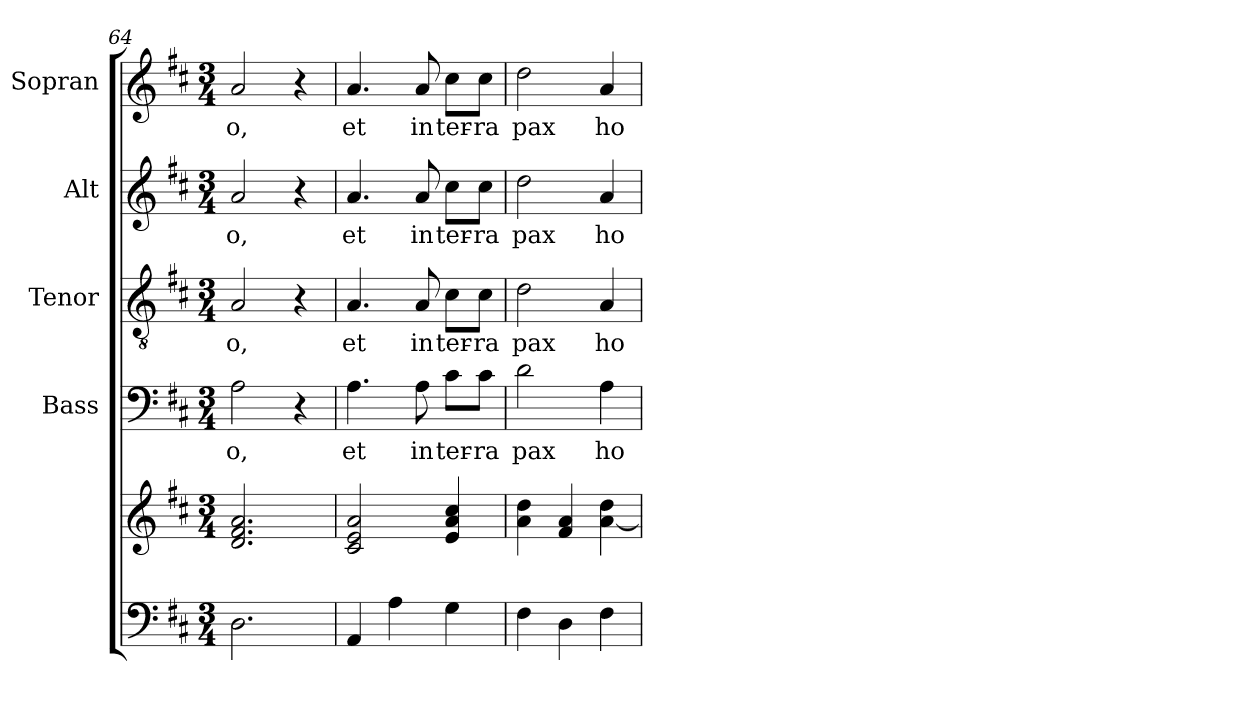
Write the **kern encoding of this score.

**kern	**kern	**kern	**text	**kern	**text	**kern	**text	**kern	**text
*part5	*part5	*part4	*part4	*part3	*part3	*part2	*part2	*part1	*part1
*staff6	*staff5	*staff4	*staff4	*staff3	*staff3	*staff2	*staff2	*staff1	*staff1
*	*	*I"Bass	*	*I"Tenor	*	*I"Alt	*	*I"Sopran	*
*	*	*I'B.	*	*I'T.	*	*I'A.	*	*I'S.	*
*clefF4	*clefG2	*clefF4	*	*clefGv2	*	*clefG2	*	*clefG2	*
*k[f#c#]	*k[f#c#]	*k[f#c#]	*	*k[f#c#]	*	*k[f#c#]	*	*k[f#c#]	*
*D:	*D:	*D:	*	*D:	*	*D:	*	*D:	*
*M3/4	*M3/4	*M3/4	*	*M3/4	*	*M3/4	*	*M3/4	*
=64	=64	=64	=64	=64	=64	=64	=64	=64	=64
!	!	!	!LO:LY:b	!	!LO:LY:b	!	!LO:LY:b	!	!LO:LY:b
2.D\	2.d/ 2.f#/ 2.a/	2A\	-o,	2A/	-o,	2a/	-o,	2a/	-o,
.	.	4r	.	4r	.	4r	.	4r	.
=65	=65	=65	=65	=65	=65	=65	=65	=65	=65
!	!	!	!LO:LY:b	!	!LO:LY:b	!	!LO:LY:b	!	!LO:LY:b
4AA/	2c#/ 2e/ 2a/	4.A\	et	4.A/	et	4.a/	et	4.a/	et
4A\	.	.	.	.	.	.	.	.	.
!	!	!	!LO:LY:b	!	!LO:LY:b	!	!LO:LY:b	!	!LO:LY:b
.	.	8A\	in	8A/	in	8a/	in	8a/	in
!	!	!	!LO:LY:b	!	!LO:LY:b	!	!LO:LY:b	!	!LO:LY:b
4G\	4e/ 4a/ 4cc#/	8c#\L	ter-	8c#\L	ter-	8cc#\L	ter-	8cc#\L	ter-
!	!	!	!LO:LY:b	!	!LO:LY:b	!	!LO:LY:b	!	!LO:LY:b
.	.	8c#\J	-ra	8c#\J	-ra	8cc#\J	-ra	8cc#\J	-ra
=66	=66	=66	=66	=66	=66	=66	=66	=66	=66
!	!	!	!LO:LY:b	!	!LO:LY:b	!	!LO:LY:b	!	!LO:LY:b
4F#\	4a\ 4dd\	2d\	pax	2d\	pax	2dd\	pax	2dd\	pax
4D\	4f#/ 4a/	.	.	.	.	.	.	.	.
!	!	!	!LO:LY:b	!	!LO:LY:b	!	!LO:LY:b	!	!LO:LY:b
4F#\	[<4a\ 4dd\	4A\	ho-	4A/	ho-	4a/	ho-	4a/	ho-
=	=	=	=	=	=	=	=	=	=
*-	*-	*-	*-	*-	*-	*-	*-	*-	*-
